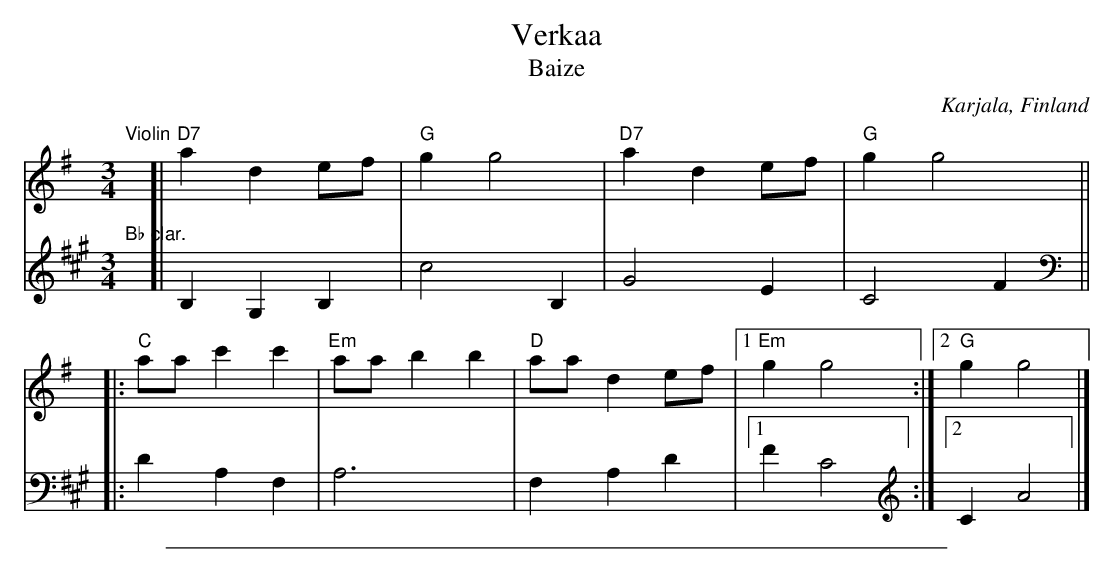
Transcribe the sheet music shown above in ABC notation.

X:1
T: Verkaa
T: Baize
O: Karjala, Finland
M: 3/4
L: 1/8
K: G
V: 1
"Violin"y\
[| "D7"a2 d2 ef | "G"g2 g4 | "D7"a2 d2 ef | "G"g2 g4 ||
|: "C"aa c'2 c'2 | "Em"aa b2 b2 | "D"aa d2 ef |1 "Em"g2 g4 :|2 "G"g2 g4 |]
V: 2
K: A
"Bb clar."y\
[| B,2 G,2 B,2 | c4 B,2 | G4 E2 | C4 F2 ||
|: D2 A,2 F,2 | A,6 | F,2 A,2 D2 |1 F2 C4 :|2 C2 A4 |]
